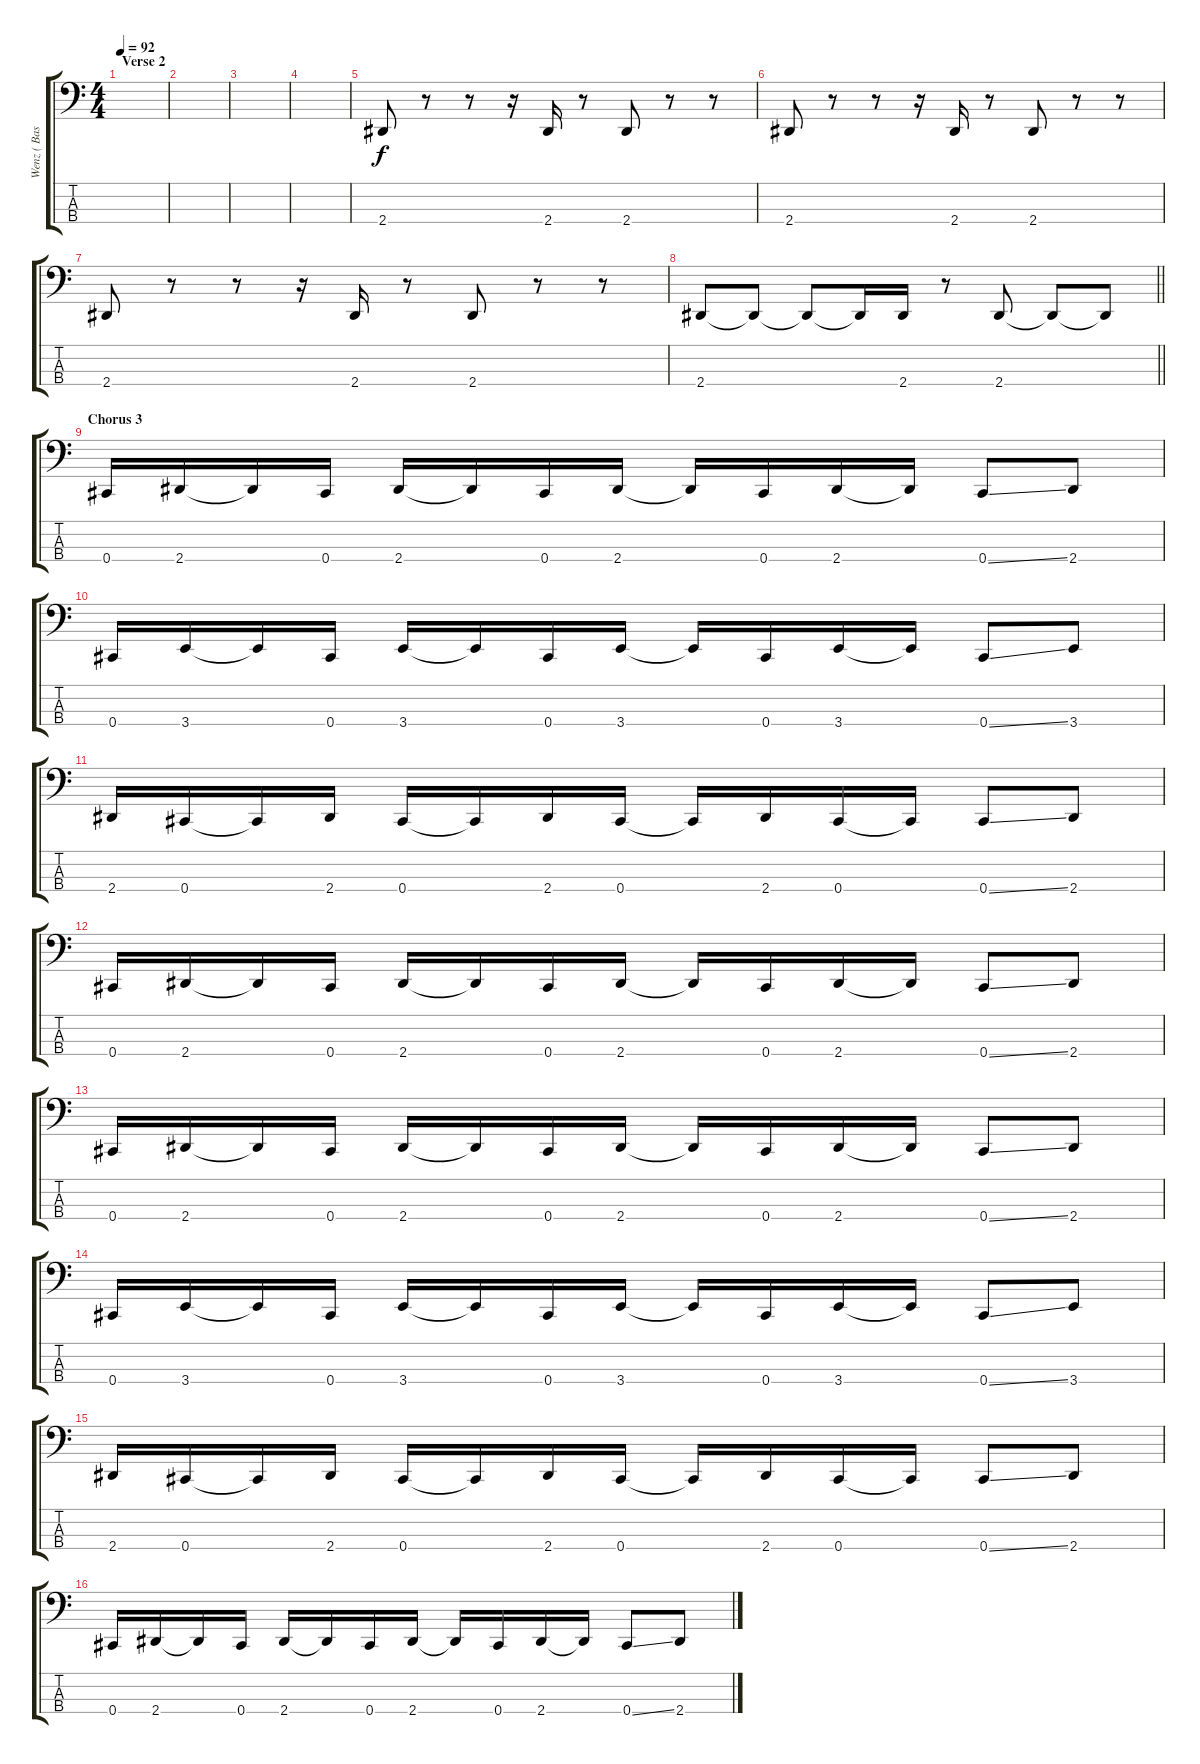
\track ("Wenz ( Bass guitar )" "Wenz ( Bas") {instrument electricbasspick}
\staff {score tabs}
\tuning (Gb2 Db2 Ab1 Db1) {hide}
\ts (4 4)
\section ("" "Verse 2")
\tempo 92
\clef f4
\ks c
|
|
|
|
2.4.8 r.8 r.8 r.16 2.4.16 r.8 2.4.8 r.8 r.8 |
2.4.8 r.8 r.8 r.16 2.4.16 r.8 2.4.8 r.8 r.8 |
2.4.8 r.8 r.8 r.16 2.4.16 r.8 2.4.8 r.8 r.8 |
\barLineRight lightlight
2.4.8 2.4{t}.8 2.4{t}.8 2.4{t}.16 2.4.16 r.8 2.4.8 2.4{t}.8 2.4{t}.8 |
\section ("" "Chorus 3")
0.4.16 2.4.16 2.4{t}.16 0.4.16 2.4.16 2.4{t}.16 0.4.16 2.4.16 2.4{t}.16 0.4.16 2.4.16 2.4{t}.16 0.4{ss}.8 2.4.8 |
0.4.16 3.4.16 3.4{t}.16 0.4.16 3.4.16 3.4{t}.16 0.4.16 3.4.16 3.4{t}.16 0.4.16 3.4.16 3.4{t}.16 0.4{ss}.8 3.4.8 |
2.4.16 0.4.16 0.4{t}.16 2.4.16 0.4.16 0.4{t}.16 2.4.16 0.4.16 0.4{t}.16 2.4.16 0.4.16 0.4{t}.16 0.4{ss}.8 2.4.8 |
0.4.16 2.4.16 2.4{t}.16 0.4.16 2.4.16 2.4{t}.16 0.4.16 2.4.16 2.4{t}.16 0.4.16 2.4.16 2.4{t}.16 0.4{ss}.8 2.4.8 |
0.4.16 2.4.16 2.4{t}.16 0.4.16 2.4.16 2.4{t}.16 0.4.16 2.4.16 2.4{t}.16 0.4.16 2.4.16 2.4{t}.16 0.4{ss}.8 2.4.8 |
0.4.16 3.4.16 3.4{t}.16 0.4.16 3.4.16 3.4{t}.16 0.4.16 3.4.16 3.4{t}.16 0.4.16 3.4.16 3.4{t}.16 0.4{ss}.8 3.4.8 |
2.4.16 0.4.16 0.4{t}.16 2.4.16 0.4.16 0.4{t}.16 2.4.16 0.4.16 0.4{t}.16 2.4.16 0.4.16 0.4{t}.16 0.4{ss}.8 2.4.8 |
0.4.16 2.4.16 2.4{t}.16 0.4.16 2.4.16 2.4{t}.16 0.4.16 2.4.16 2.4{t}.16 0.4.16 2.4.16 2.4{t}.16 0.4{ss}.8 2.4.8
